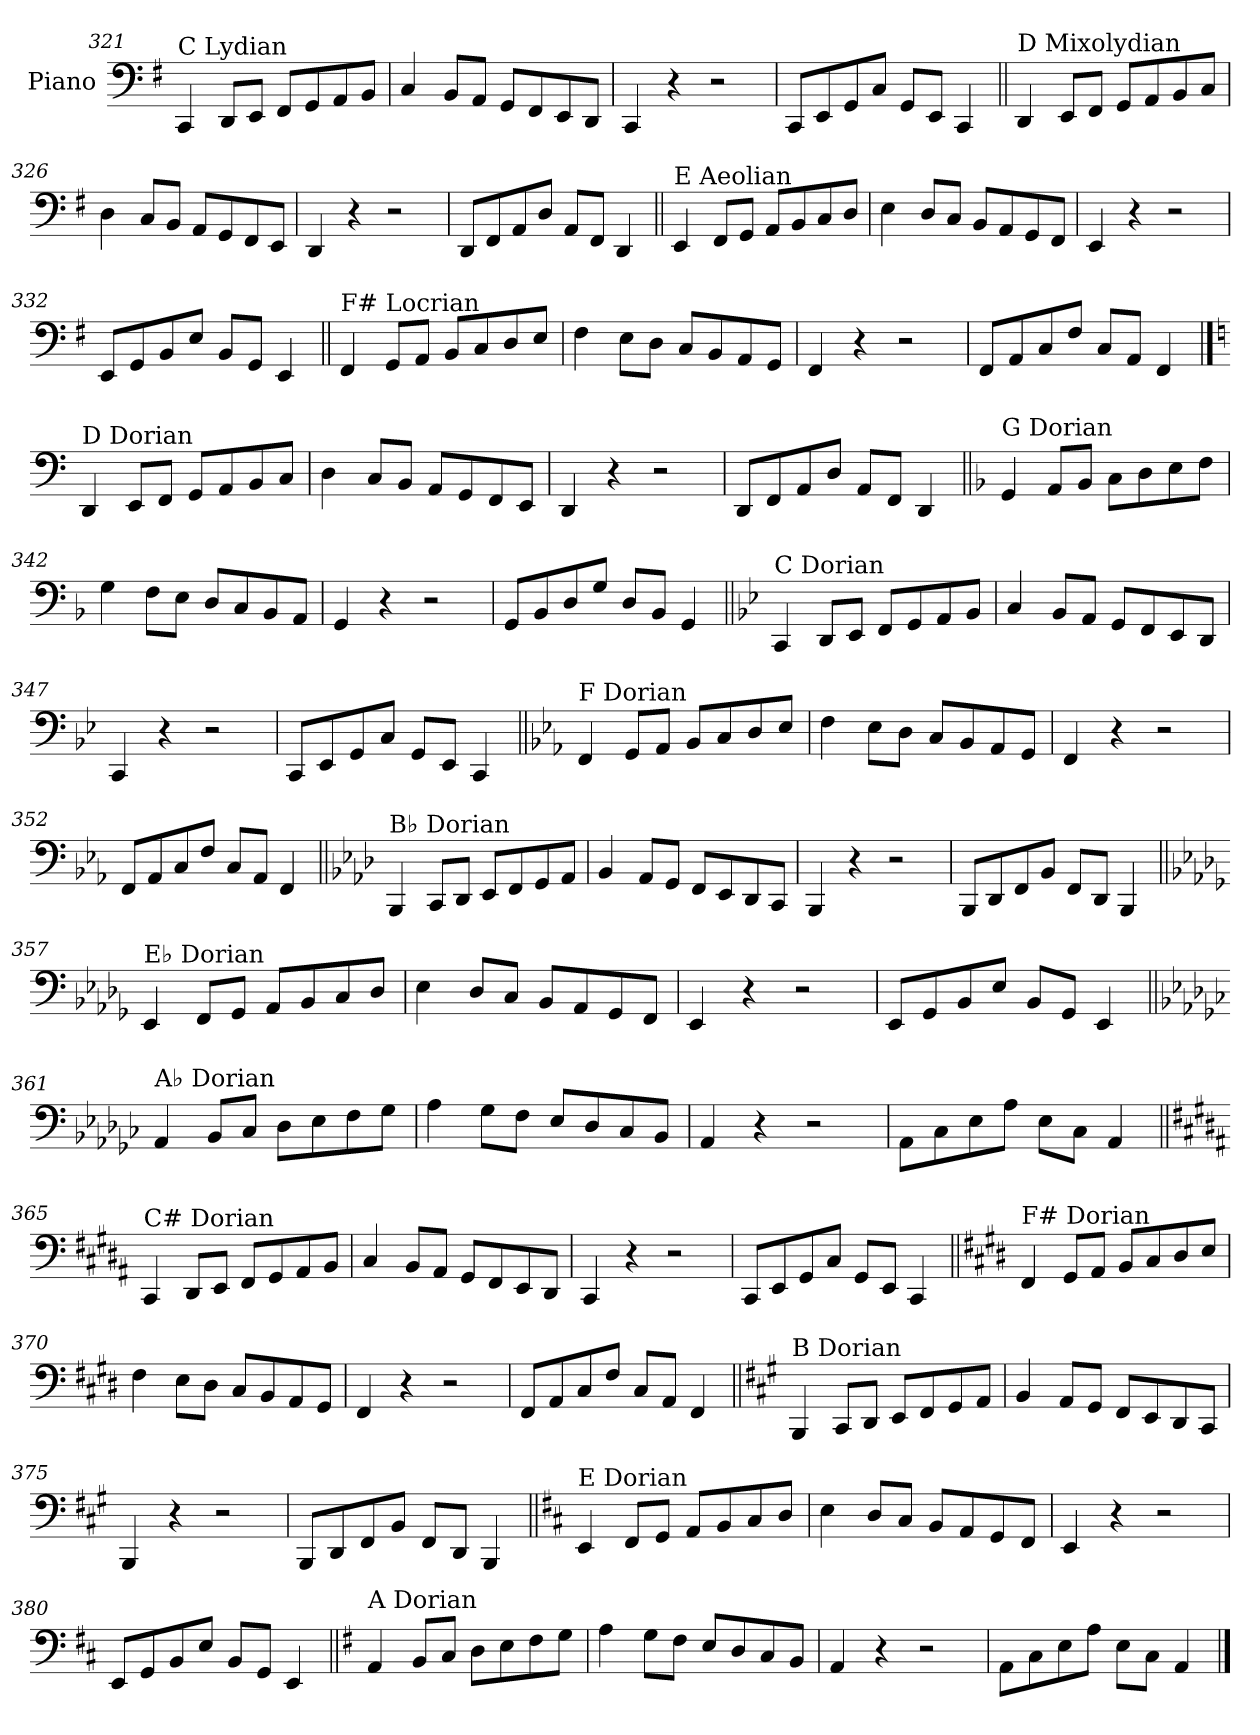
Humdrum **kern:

**kern
*part1
*staff1
*I"Piano
*I'Pno.
!!LO:LB:g=z
*clefF4
*k[f#]
=321
!LO:TX:a:t=C Lydian
4CC/
8DD/L
8EE/J
8FF#/L
8GG/
8AA/
8BB/J
=322
4C/
8BB/L
8AA/J
8GG/L
8FF#/
8EE/
8DD/J
=323
4CC/
4r
2r
=324
8CC/L
8EE/
8GG/
8C/J
8GG/L
8EE/J
4CC/
!!LO:LB:g=z
=325||
!LO:TX:a:t=D Mixolydian
4DD/
8EE/L
8FF#/J
8GG/L
8AA/
8BB/
8C/J
=326
4D\
8C/L
8BB/J
8AA/L
8GG/
8FF#/
8EE/J
=327
4DD/
4r
2r
=328
8DD/L
8FF#/
8AA/
8D/J
8AA/L
8FF#/J
4DD/
!!LO:LB:g=z
=329||
!LO:TX:a:t=E Aeolian
4EE/
8FF#/L
8GG/J
8AA/L
8BB/
8C/
8D/J
=330
4E\
8D/L
8C/J
8BB/L
8AA/
8GG/
8FF#/J
=331
4EE/
4r
2r
=332
8EE/L
8GG/
8BB/
8E/J
8BB/L
8GG/J
4EE/
!!LO:LB:g=z
=333||
!LO:TX:a:t=F# Locrian
4FF#/
8GG/L
8AA/J
8BB/L
8C/
8D/
8E/J
=334
4F#\
8E\L
8D\J
8C/L
8BB/
8AA/
8GG/J
=335
4FF#/
4r
2r
=336
8FF#/L
8AA/
8C/
8F#/J
8C/L
8AA/J
4FF#/
!!LO:PB:g=z
==337
*k[]
!LO:TX:a:t=D Dorian
4DD/
8EE/L
8FF/J
8GG/L
8AA/
8BB/
8C/J
=338
4D\
8C/L
8BB/J
8AA/L
8GG/
8FF/
8EE/J
=339
4DD/
4r
2r
=340
8DD/L
8FF/
8AA/
8D/J
8AA/L
8FF/J
4DD/
!!LO:LB:g=z
=341||
*k[b-]
!LO:TX:a:t=G Dorian
4GG/
8AA/L
8BB-/J
8C\L
8D\
8E\
8F\J
=342
4G\
8F\L
8E\J
8D/L
8C/
8BB-/
8AA/J
=343
4GG/
4r
2r
=344
8GG/L
8BB-/
8D/
8G/J
8D/L
8BB-/J
4GG/
!!LO:LB:g=z
=345||
*k[b-e-]
!LO:TX:a:t=C Dorian
4CC/
8DD/L
8EE-/J
8FF/L
8GG/
8AA/
8BB-/J
=346
4C/
8BB-/L
8AA/J
8GG/L
8FF/
8EE-/
8DD/J
=347
4CC/
4r
2r
=348
8CC/L
8EE-/
8GG/
8C/J
8GG/L
8EE-/J
4CC/
!!LO:LB:g=z
=349||
*k[b-e-a-]
!LO:TX:a:t=F Dorian
4FF/
8GG/L
8AA-/J
8BB-/L
8C/
8D/
8E-/J
=350
4F\
8E-\L
8D\J
8C/L
8BB-/
8AA-/
8GG/J
=351
4FF/
4r
2r
=352
8FF/L
8AA-/
8C/
8F/J
8C/L
8AA-/J
4FF/
!!LO:LB:g=z
=353||
*k[b-e-a-d-]
!LO:TX:a:t=B♭ Dorian
4BBB-/
8CC/L
8DD-/J
8EE-/L
8FF/
8GG/
8AA-/J
=354
4BB-/
8AA-/L
8GG/J
8FF/L
8EE-/
8DD-/
8CC/J
=355
4BBB-/
4r
2r
=356
8BBB-/L
8DD-/
8FF/
8BB-/J
8FF/L
8DD-/J
4BBB-/
!!LO:LB:g=z
=357||
*k[b-e-a-d-g-]
!LO:TX:a:t=E♭ Dorian
4EE-/
8FF/L
8GG-/J
8AA-/L
8BB-/
8C/
8D-/J
=358
4E-\
8D-/L
8C/J
8BB-/L
8AA-/
8GG-/
8FF/J
=359
4EE-/
4r
2r
=360
8EE-/L
8GG-/
8BB-/
8E-/J
8BB-/L
8GG-/J
4EE-/
!!LO:LB:g=z
=361||
*k[b-e-a-d-g-c-]
!LO:TX:a:t=A♭ Dorian
4AA-/
8BB-/L
8C-/J
8D-\L
8E-\
8F\
8G-\J
=362
4A-\
8G-\L
8F\J
8E-/L
8D-/
8C-/
8BB-/J
=363
4AA-/
4r
2r
=364
8AA-\L
8C-\
8E-\
8A-\J
8E-\L
8C-\J
4AA-/
!!LO:LB:g=z
=365||
*k[f#c#g#d#a#]
!LO:TX:a:t=C# Dorian
4CC#/
8DD#/L
8EE/J
8FF#/L
8GG#/
8AA#/
8BB/J
=366
4C#/
8BB/L
8AA#/J
8GG#/L
8FF#/
8EE/
8DD#/J
=367
4CC#/
4r
2r
=368
8CC#/L
8EE/
8GG#/
8C#/J
8GG#/L
8EE/J
4CC#/
!!LO:LB:g=z
=369||
*k[f#c#g#d#]
!LO:TX:a:t=F# Dorian
4FF#/
8GG#/L
8AA/J
8BB/L
8C#/
8D#/
8E/J
=370
4F#\
8E\L
8D#\J
8C#/L
8BB/
8AA/
8GG#/J
=371
4FF#/
4r
2r
=372
8FF#/L
8AA/
8C#/
8F#/J
8C#/L
8AA/J
4FF#/
!!LO:LB:g=z
=373||
*k[f#c#g#]
!LO:TX:a:t=B Dorian
4BBB/
8CC#/L
8DD/J
8EE/L
8FF#/
8GG#/
8AA/J
=374
4BB/
8AA/L
8GG#/J
8FF#/L
8EE/
8DD/
8CC#/J
=375
4BBB/
4r
2r
=376
8BBB/L
8DD/
8FF#/
8BB/J
8FF#/L
8DD/J
4BBB/
!!LO:LB:g=z
=377||
*k[f#c#]
!LO:TX:a:t=E Dorian
4EE/
8FF#/L
8GG/J
8AA/L
8BB/
8C#/
8D/J
=378
4E\
8D/L
8C#/J
8BB/L
8AA/
8GG/
8FF#/J
=379
4EE/
4r
2r
=380
8EE/L
8GG/
8BB/
8E/J
8BB/L
8GG/J
4EE/
!!LO:LB:g=z
=381||
*k[f#]
!LO:TX:a:t=A Dorian
4AA/
8BB/L
8C/J
8D\L
8E\
8F#\
8G\J
=382
4A\
8G\L
8F#\J
8E/L
8D/
8C/
8BB/J
=383
4AA/
4r
2r
=384
8AA\L
8C\
8E\
8A\J
8E\L
8C\J
4AA/
==
*-
